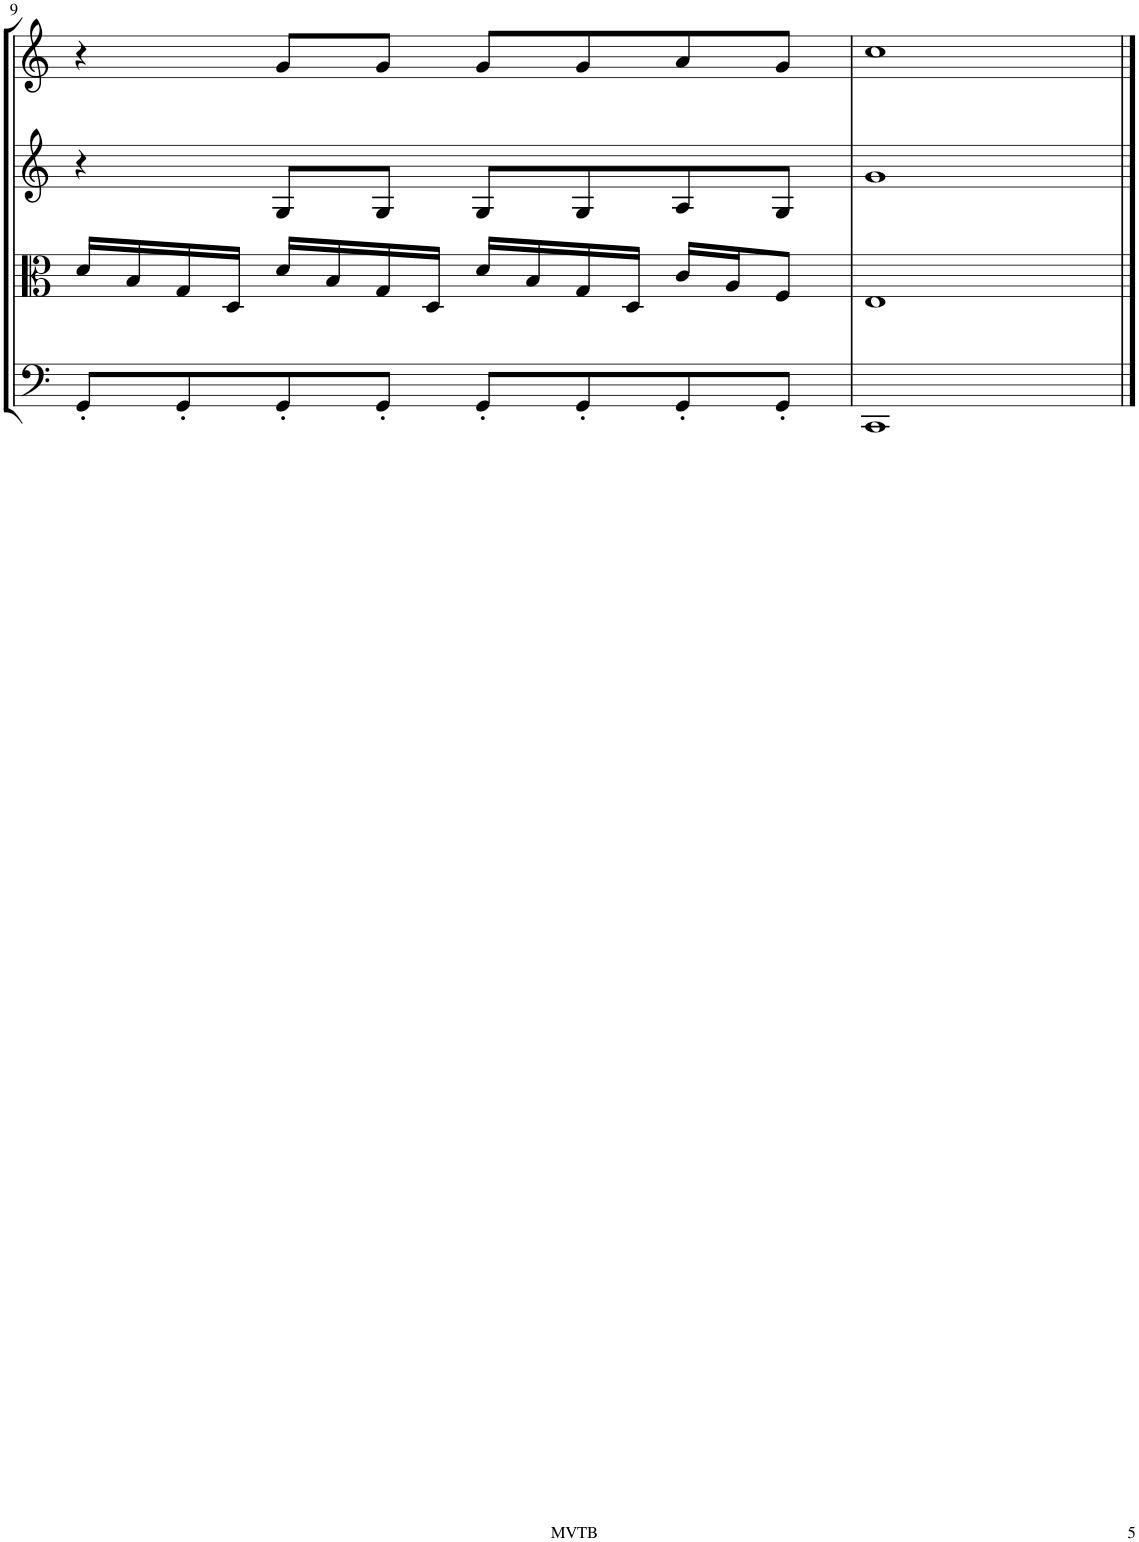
**kern	**kern	**kern	**kern
*part4	*part3	*part2	*part1
*staff4	*staff3	*staff2	*staff1
*I"Violoncello	*I"Viola	*I"Violin II	*I"Violin I
*I'Vc	*I'Vla	*I'Vln	*I'Vln
!!LO:PB:g=z
*clefF4	*clefC3	*clefG2	*clefG2
*ITrd-7c-12	*	*	*
*k[]	*k[]	*k[]	*k[]
*M4/4	*M4/4	*M4/4	*M4/4
=9	=9	=9	=9
8GG'/L	16d/LL	4r	4r
.	16B/	.	.
8GG'/	16G/	.	.
.	16D/JJ	.	.
8GG'/	16d/LL	8G/L	8g/L
.	16B/	.	.
8GG'/J	16G/	8G/J	8g/J
.	16D/JJ	.	.
8GG'/L	16d/LL	8G/L	8g/L
.	16B/	.	.
8GG'/	16G/	8G/	8g/
.	16D/JJ	.	.
8GG'/	16c/LL	8A/	8a/
.	16A/J	.	.
8GG'/J	8F/J	8G/J	8g/J
=10	=10	=10	=10
1CC	1E	1g	1cc
==	==	==	==
*-	*-	*-	*-
